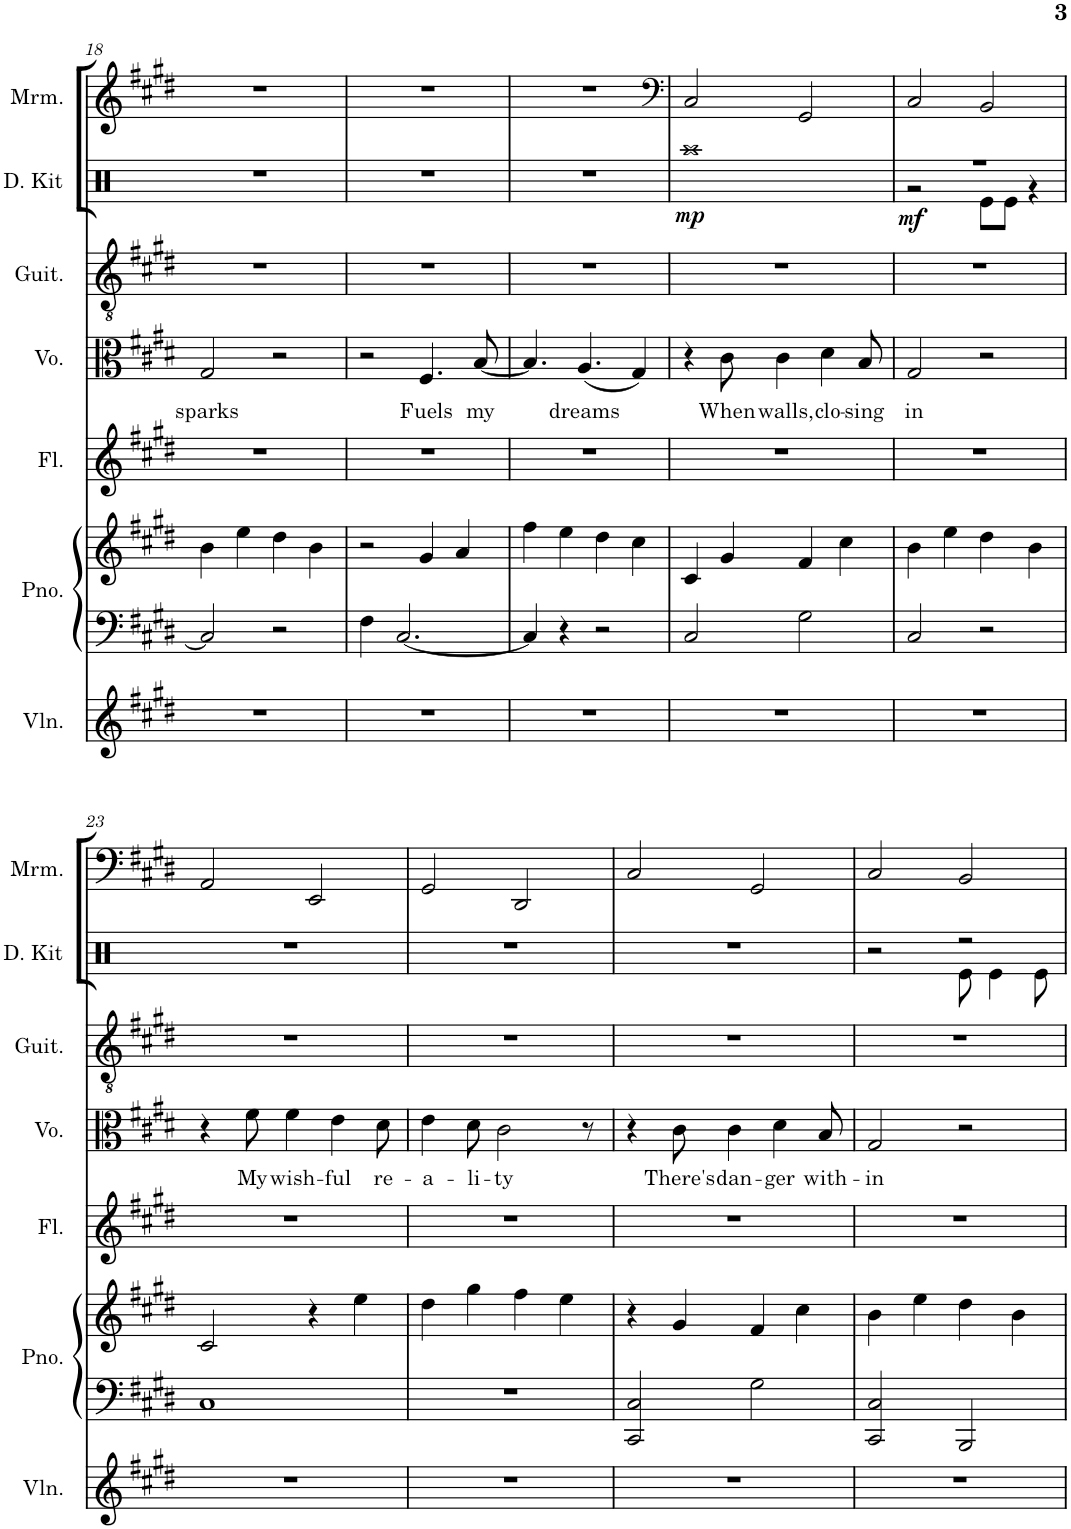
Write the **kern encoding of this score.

**kern	**kern	**kern	**kern	**kern	**text	**kern	**kern	**dynam	**kern
*part7	*part6	*part6	*part5	*part4	*part4	*part3	*part2	*part2	*part1
*staff8	*staff7	*staff6	*staff5	*staff4	*staff4	*staff3	*staff2	*staff2	*staff1
*I"小提琴	*I"钢琴	*	*I"长笛	*I"人声	*	*I"古典吉他	*I"架子鼓	*	*I"马林巴琴
!!LO:PB:g=z
*clefG2	*clefF4	*clefG2	*clefG2	*clefC3	*	*clefGv2	*clefX	*	*clefG2
*k[f#c#g#d#]	*k[f#c#g#d#]	*k[f#c#g#d#]	*k[f#c#g#d#]	*k[f#c#g#d#]	*	*k[f#c#g#d#]	*k[]	*	*k[f#c#g#d#]
*M4/4	*M4/4	*M4/4	*M4/4	*M4/4	*	*M4/4	*M4/4	*	*M4/4
=18	=18	=18	=18	=18	=18	=18	=18	=18	=18
!	!	!	!	!	!LO:LY:b	!	!	!	!
1r	2C#/]	4b\	1r	2G#/	sparks	1r	1r	.	1r
.	.	4ee\	.	.	.	.	.	.	.
.	2r	4dd#\	.	2r	.	.	.	.	.
.	.	4b\	.	.	.	.	.	.	.
=19	=19	=19	=19	=19	=19	=19	=19	=19	=19
1r	4F#\	2r	1r	2r	.	1r	1r	.	1r
.	[2.C#/	.	.	.	.	.	.	.	.
!	!	!	!	!	!LO:LY:b	!	!	!	!
.	.	4g#/	.	4.F#/	Fuels	.	.	.	.
.	.	4a/	.	.	.	.	.	.	.
!	!	!	!	!	!LO:LY:b	!	!	!	!
.	.	.	.	[8B/	my	.	.	.	.
=20	=20	=20	=20	=20	=20	=20	=20	=20	=20
1r	4C#/]	4ff#\	1r	4.B/]	.	1r	1r	.	1r
.	4r	4ee\	.	.	.	.	.	.	.
!	!	!	!	!	!LO:LY:b	!	!	!	!
.	.	.	.	(4.A/	dreams	.	.	.	.
.	2r	4dd#\	.	.	.	.	.	.	.
.	.	4cc#\	.	4G#/)	.	.	.	.	.
=21	=21	=21	=21	=21	=21	=21	=21	=21	=21
*	*	*	*	*	*	*	*	*	*clefF4
!	!	!	!	!	!	!	!	!LO:DY:b	!
1r	2C#/	4c#/	1r	4r	.	1r	1Raa	mp	2C#/
!	!	!	!	!	!LO:LY:b	!	!	!	!
.	.	4g#/	.	8c#\	When	.	.	.	.
!	!	!	!	!	!LO:LY:b	!	!	!	!
.	.	.	.	4c#\	walls,	.	.	.	.
.	2G#\	4f#/	.	.	.	.	.	.	2GG#/
!	!	!	!	!	!LO:LY:b	!	!	!	!
.	.	.	.	4d#\	clo-	.	.	.	.
.	.	4cc#\	.	.	.	.	.	.	.
!	!	!	!	!	!LO:LY:b	!	!	!	!
.	.	.	.	8B/	-sing	.	.	.	.
=22	=22	=22	=22	=22	=22	=22	=22	=22	=22
!	!	!	!	!	!LO:LY:b	!	!	!LO:DY:b	!
*	*	*	*	*	*	*	*^	*	*
1r	2C#/	4b\	1r	2G#/	in	1r	1r	2r	mf	2C#/
.	.	4ee\	.	.	.	.	.	.	.	.
.	2r	4dd#\	.	2r	.	.	.	8Re\L	.	2BB/
.	.	.	.	.	.	.	.	8Re\J	.	.
.	.	4b\	.	.	.	.	.	4r	.	.
*	*	*	*	*	*	*	*v	*v	*	*
!!LO:LB:g=z
=23	=23	=23	=23	=23	=23	=23	=23	=23	=23
1r	1C#	2c#/	1r	4r	.	1r	1r	.	2AA/
!	!	!	!	!	!LO:LY:b	!	!	!	!
.	.	.	.	8f#\	My	.	.	.	.
!	!	!	!	!	!LO:LY:b	!	!	!	!
.	.	.	.	4f#\	wish-	.	.	.	.
.	.	4r	.	.	.	.	.	.	2EE/
!	!	!	!	!	!LO:LY:b	!	!	!	!
.	.	.	.	4e\	-ful	.	.	.	.
.	.	4ee\	.	.	.	.	.	.	.
!	!	!	!	!	!LO:LY:b	!	!	!	!
.	.	.	.	8d#\	re-	.	.	.	.
=24	=24	=24	=24	=24	=24	=24	=24	=24	=24
!	!	!	!	!	!LO:LY:b	!	!	!	!
1r	1r	4dd#\	1r	4e\	-a-	1r	1r	.	2GG#/
!	!	!	!	!	!LO:LY:b	!	!	!	!
.	.	4gg#\	.	8d#\	-li-	.	.	.	.
!	!	!	!	!	!LO:LY:b	!	!	!	!
.	.	.	.	2c#\	-ty	.	.	.	.
.	.	4ff#\	.	.	.	.	.	.	2DD#/
.	.	4ee\	.	.	.	.	.	.	.
.	.	.	.	8r	.	.	.	.	.
=25	=25	=25	=25	=25	=25	=25	=25	=25	=25
1r	2CC#/ 2C#/	4r	1r	4r	.	1r	1r	.	2C#/
!	!	!	!	!	!LO:LY:b	!	!	!	!
.	.	4g#/	.	8c#\	There's	.	.	.	.
!	!	!	!	!	!LO:LY:b	!	!	!	!
.	.	.	.	4c#\	dan-	.	.	.	.
.	2G#\	4f#/	.	.	.	.	.	.	2GG#/
!	!	!	!	!	!LO:LY:b	!	!	!	!
.	.	.	.	4d#\	-ger	.	.	.	.
.	.	4cc#\	.	.	.	.	.	.	.
!	!	!	!	!	!LO:LY:b	!	!	!	!
.	.	.	.	8B/	with-	.	.	.	.
=26	=26	=26	=26	=26	=26	=26	=26	=26	=26
!	!	!	!	!	!LO:LY:b	!	!	!	!
*	*	*	*	*	*	*	*^	*	*
1r	2CC#/ 2C#/	4b\	1r	2G#/	-in	1r	2r	2ryy	.	2C#/
.	.	4ee\	.	.	.	.	.	.	.	.
.	2BBB/	4dd#\	.	2r	.	.	2r	8Re\	.	2BB/
.	.	.	.	.	.	.	.	4Re\	.	.
.	.	4b\	.	.	.	.	.	.	.	.
.	.	.	.	.	.	.	.	8Re\	.	.
*	*	*	*	*	*	*	*v	*v	*	*
=	=	=	=	=	=	=	=	=	=
*-	*-	*-	*-	*-	*-	*-	*-	*-	*-
